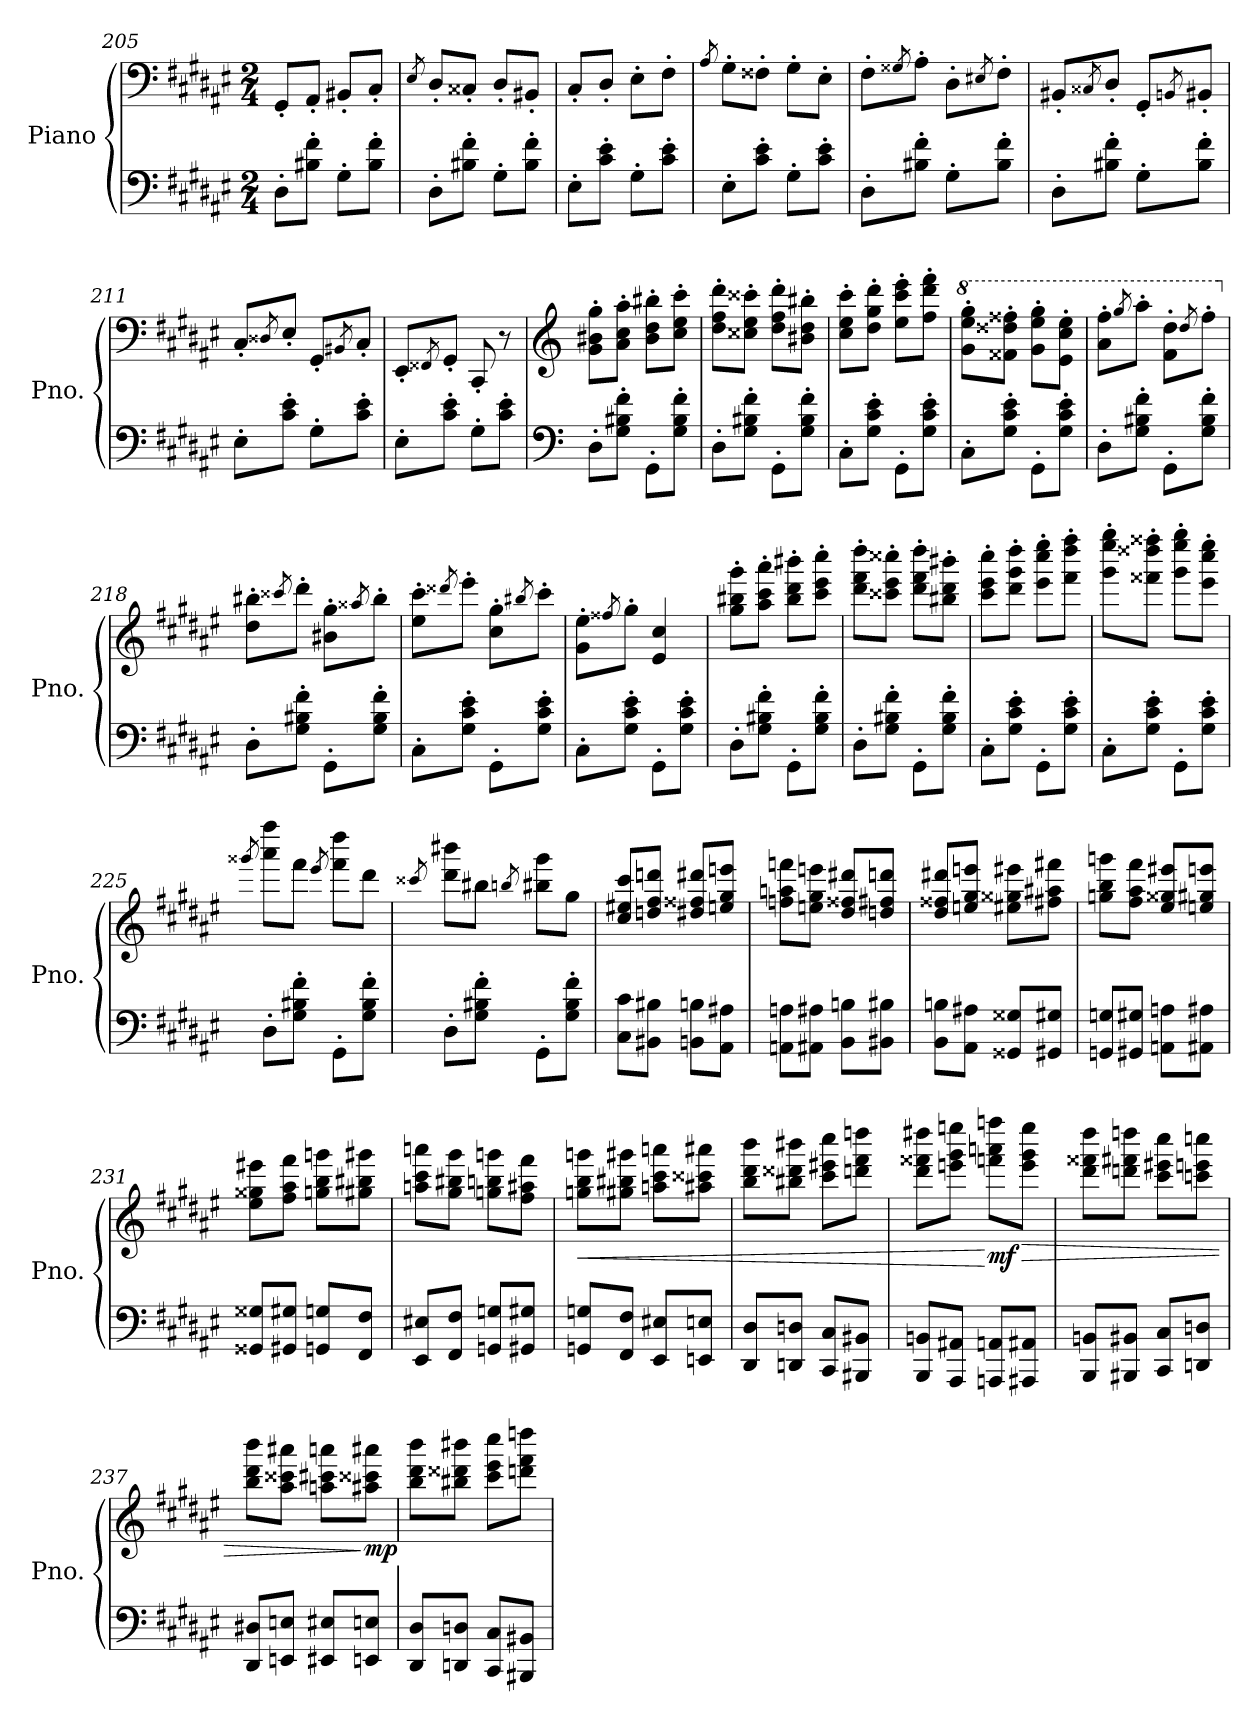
**kern	**kern	**dynam
*part1	*part1	*part1
*staff2	*staff1	*staff1/2
*I"Piano	*	*
*I'Pno.	*	*
*clefF4	*clefF4	*
*k[f#c#g#d#a#e#]	*k[f#c#g#d#a#e#]	*
*M2/4	*M2/4	*
*MM179	*MM179	*
=205	=205	=205
8D#'\L	8GG#'/L	.
8B#X\' 8f#\'J	8AA#'/J	.
8G#'\L	8BB#X'/L	.
8B#\' 8f#\'J	8C#'/J	.
=206	=206	=206
.	8qE#/	.
8D#'\L	8D#'/L	.
8B#X\' 8f#\'J	8C##X'/J	.
8G#'\L	8D#'/L	.
8B#\' 8f#\'J	8BB#X'/J	.
!!LO:LB:g=z
=207	=207	=207
8E#'\L	8C#'/L	.
8c#\' 8e#\'J	8D#'/J	.
8G#'\L	8E#'\L	.
8c#\' 8e#\'J	8F#'\J	.
=208	=208	=208
.	8qA#/	.
8E#'\L	8G#'\L	.
8c#\' 8e#\'J	8F##X'\J	.
8G#'\L	8G#'\L	.
8c#\' 8e#\'J	8E#'\J	.
=209	=209	=209
8D#'\L	8F#'\L	.
.	8qG##X/	.
8B#X\' 8f#\'J	8A#'\J	.
8G#'\L	8D#'\L	.
.	8qE#X/	.
8B#\' 8f#\'J	8F#'\J	.
=210	=210	=210
8D#'\L	8BB#X'/L	.
.	8qC##X/	.
8B#X\' 8f#\'J	8D#'/J	.
8G#'\L	8GG#'/L	.
.	8qBBn/	.
8B#\' 8f#\'J	8BB#X'/J	.
=211	=211	=211
8E#'\L	8C#'/L	.
.	8qD##X/	.
8c#\' 8e#\'J	8E#'/J	.
8G#'\L	8GG#'/L	.
.	8qBB#X/	.
8c#\' 8e#\'J	8C#'/J	.
=212	=212	=212
8E#'\L	8EE#'/L	.
.	8qFF##X/	.
8c#\' 8e#\'J	8GG#'/J	.
8G#'\L	8CC#'/	.
8c#\' 8e#\'J	8r	.
=213	=213	=213
*clefF4	*clefG2	*
8D#'\L	8g#\' 8b#X\' 8gg#\'L	.
8G#\' 8B#X\' 8f#\'J	8a#\' 8cc#\' 8aa#\'J	.
8GG#'\L	8b#\' 8dd#\' 8bb#X\'L	.
8G#\' 8B#\' 8f#\'J	8cc#\' 8ee#\' 8ccc#\'J	.
!!LO:LB:g=z
=214	=214	=214
8D#'\L	8dd#\' 8ff#\' 8ddd#\'L	.
8G#\' 8B#X\' 8f#\'J	8cc##X\' 8ee#\' 8ccc##X\'J	.
8GG#'\L	8dd#\' 8ff#\' 8ddd#\'L	.
8G#\' 8B#\' 8f#\'J	8b#X\' 8dd#\' 8bb#X\'J	.
=215	=215	=215
8C#'\L	8cc#\' 8ee#\' 8ccc#\'L	.
8G#\' 8c#\' 8e#\'J	8dd#\' 8gg#\' 8ddd#\'J	.
8GG#'\L	8ee#\' 8ccc#\' 8eee#\'L	.
8G#\' 8c#\' 8e#\'J	8ff#\' 8ddd#\' 8fff#\'J	.
=216	=216	=216
*	*8va	*
8C#'\L	8gg#\' 8eee#\' 8ggg#\'L	.
8G#\' 8c#\' 8e#\'J	8ff##X\' 8ddd##X\' 8fff##X\'J	.
8GG#'\L	8gg#\' 8eee#\' 8ggg#\'L	.
8G#\' 8c#\' 8e#\'J	8ee#\' 8ccc#\' 8eee#\'J	.
=217	=217	=217
8D#'\L	8aa#\' 8fff#\'L	.
.	8qggg#/	.
8G#\' 8B#X\' 8f#\'J	8aaa#'\J	.
8GG#'\L	8ff#\' 8ddd#\'L	.
.	8qddd#/	.
8G#\' 8B#\' 8f#\'J	8fff#'\J	.
=218	=218	=218
*	*X8va	*
8D#'\L	8dd#\' 8bb#X\'L	.
.	8qccc##X/	.
8G#\' 8B#X\' 8f#\'J	8ddd#'\J	.
8GG#'\L	8b#X\' 8gg#\'L	.
.	8qaa##X/	.
8G#\' 8B#\' 8f#\'J	8bb#'\J	.
=219	=219	=219
8C#'\L	8ee#\' 8ccc#\'L	.
.	8qddd##X/	.
8G#\' 8c#\' 8e#\'J	8eee#'\J	.
8GG#'\L	8cc#\' 8gg#\'L	.
.	8qbb#X/	.
8G#\' 8c#\' 8e#\'J	8ccc#'\J	.
=220	=220	=220
8C#'\L	8g#\' 8ee#\'L	.
.	8qff##X/	.
8G#\' 8c#\' 8e#\'J	8gg#'\J	.
8GG#'\L	4e#/ 4cc#/	.
8G#\' 8c#\' 8e#\'J	.	.
!!LO:LB:g=z
=221	=221	=221
8D#'\L	8gg#\' 8bb#X\' 8ggg#\'L	.
8G#\' 8B#X\' 8f#\'J	8aa#\' 8ccc#\' 8aaa#\'J	.
8GG#'\L	8bb#\' 8ddd#\' 8bbb#X\'L	.
8G#\' 8B#\' 8f#\'J	8ccc#\' 8eee#\' 8cccc#\'J	.
=222	=222	=222
8D#'\L	8ddd#\' 8fff#\' 8dddd#\'L	.
8G#\' 8B#X\' 8f#\'J	8ccc##X\' 8eee#\' 8cccc##X\'J	.
8GG#'\L	8ddd#\' 8fff#\' 8dddd#\'L	.
8G#\' 8B#\' 8f#\'J	8bb#X\' 8ddd#\' 8bbb#X\'J	.
=223	=223	=223
8C#'\L	8ccc#\' 8eee#\' 8cccc#\'L	.
8G#\' 8c#\' 8e#\'J	8ddd#\' 8ggg#\' 8dddd#\'J	.
8GG#'\L	8eee#\' 8cccc#\' 8eeee#\'L	.
8G#\' 8c#\' 8e#\'J	8fff#\' 8dddd#\' 8ffff#\'J	.
=224	=224	=224
8C#'\L	8ggg#\' 8eeee#\' 8gggg#\'L	.
8G#\' 8c#\' 8e#\'J	8fff##X\' 8dddd##X\' 8ffff##X\'J	.
8GG#'\L	8ggg#\' 8eeee#\' 8gggg#\'L	.
8G#\' 8c#\' 8e#\'J	8eee#\' 8cccc#\' 8eeee#\'J	.
=225	=225	=225
.	8qggg##X/	.
8D#'\L	8aaa#\ 8ffff#\L	.
8G#\' 8B#X\' 8f#\'J	8fff#\J	.
.	8qeee#/	.
8GG#'\L	8fff#\ 8dddd#\L	.
8G#\' 8B#\' 8f#\'J	8ddd#\J	.
=226	=226	=226
.	8qccc##X/	.
8D#'\L	8ddd#\ 8bbb#X\L	.
8G#\' 8B#X\' 8f#\'J	8bb#X\J	.
.	8qbbn/	.
8GG#'\L	8bb#X\ 8ggg#\L	.
8G#\' 8B#\' 8f#\'J	8gg#\J	.
!!LO:PB:g=z
=227	=227	=227
8C#\ 8c#\L	8cc#/ 8ee#X/ 8ccc#/L	.
8BB#X\ 8B#X\J	8ddn/ 8ff#/ 8dddn/J	.
8BBn\ 8Bn\L	8dd#X/ 8ff##X/ 8ddd#X/L	.
8AA#\ 8A#X\J	8een/ 8gg#/ 8eeen/J	.
=228	=228	=228
8AAn\ 8An\L	8ffn\ 8aan\ 8fffn\L	.
8AA#X\ 8A#X\J	8een\ 8gg#\ 8eeen\J	.
8BB\ 8Bn\L	8dd#/ 8ff##X/ 8ddd#X/L	.
8BB#X\ 8B#X\J	8ddn/ 8ff#X/ 8dddn/J	.
=229	=229	=229
8BB\ 8Bn\L	8dd#/ 8ff##X/ 8ddd#X/L	.
8AA#\ 8A#X\J	8een/ 8gg#/ 8eeen/J	.
8GG##X/ 8G##X/L	8ee#X\ 8gg##X\ 8eee#X\L	.
8GG#X/ 8G#X/J	8ff#X\ 8aa#X\ 8fff#X\J	.
=230	=230	=230
8GGn/ 8Gn/L	8ggn\ 8bb\ 8gggn\L	.
8GG#X/ 8G#X/J	8ff#\ 8aa#\ 8fff#\J	.
8AAn\ 8An\L	8ee#/ 8gg##X/ 8eee#X/L	.
8AA#X\ 8A#X\J	8een/ 8gg#X/ 8eeen/J	.
=231	=231	=231
8GG##X/ 8G##X/L	8ee#\ 8gg##X\ 8eee#X\L	.
8GG#X/ 8G#X/J	8ff#\ 8aa#\ 8fff#\J	.
8GGn/ 8Gn/L	8ggn\ 8bb\ 8gggn\L	.
8FF#/ 8F#/J	8gg#X\ 8bb#X\ 8ggg#X\J	.
=232	=232	=232
8EE#/ 8E#X/L	8aan\ 8ccc#\ 8aaan\L	.
8FF#/ 8F#/J	8gg#\ 8bb#X\ 8ggg#\J	.
8GGn/ 8Gn/L	8ggn\ 8bbn\ 8gggn\L	.
8GG#X/ 8G#X/J	8ff#\ 8aa#X\ 8fff#\J	.
!!LO:LB:g=z
=233	=233	=233
!	!	!LO:HP:b
8GGn/ 8Gn/L	8ggn\ 8bb\ 8gggn\L	<
8FF#/ 8F#/J	8gg#X\ 8bb#X\ 8ggg#X\J	.
8EE#/ 8E#X/L	8aan\ 8ccc#\ 8aaan\L	.
8EEn/ 8En/J	8aa#X\ 8ccc##X\ 8aaa#X\J	.
=234	=234	=234
8DD#/ 8D#/L	8bb\ 8ddd#\ 8bbb\L	.
8DDn/ 8Dn/J	8bb#X\ 8ddd##X\ 8bbb#X\J	.
8CC#/ 8C#/L	8ccc#\ 8eee#X\ 8cccc#\L	.
8BBB#X/ 8BB#X/J	8dddn\ 8fff#\ 8ddddn\J	.
=235	=235	=235
8BBB/ 8BBn/L	8ddd#\ 8fff##X\ 8dddd#X\L	.
8AAA#/ 8AA#X/J	8eeen\ 8ggg#\ 8eeeen\J	.
!	!	!LO:DY:n=1:b
8AAAn/ 8AAn/L	8fffn\ 8aaan\ 8ffffn\L	[ mf
!	!	!LO:HP:b
8AAA#X/ 8AA#X/J	8eee\ 8ggg#\ 8eeee\J	>
=236	=236	=236
8BBB/ 8BBn/L	8ddd#\ 8fff##X\ 8dddd#\L	.
8BBB#X/ 8BB#X/J	8dddn\ 8fff#X\ 8ddddn\J	.
8CC#/ 8C#/L	8ccc#\ 8eee#X\ 8cccc#\L	.
8DDn/ 8Dn/J	8cccn\ 8eeen\ 8ccccn\J	.
=237	=237	=237
8DD#/ 8D#X/L	8bb\ 8ddd#\ 8bbb\L	.
8EEn/ 8En/J	8aa#\ 8ccc##X\ 8aaa#X\J	.
8EE#X/ 8E#X/L	8aan\ 8ccc#X\ 8aaan\L	.
!	!	!LO:DY:n=1:b
8EEn/ 8En/J	8aa#X\ 8ccc##X\ 8aaa#X\J	] mp
=238	=238	=238
8DD#/ 8D#/L	8bb\ 8ddd#\ 8bbb\L	.
8DDn/ 8Dn/J	8bb#X\ 8ddd##X\ 8bbb#X\J	.
8CC#/ 8C#/L	8ccc#\ 8eee#\ 8cccc#\L	.
8BBB#X/ 8BB#X/J	8dddn\ 8fff#\ 8ddddn\J	.
=	=	=
*-	*-	*-
